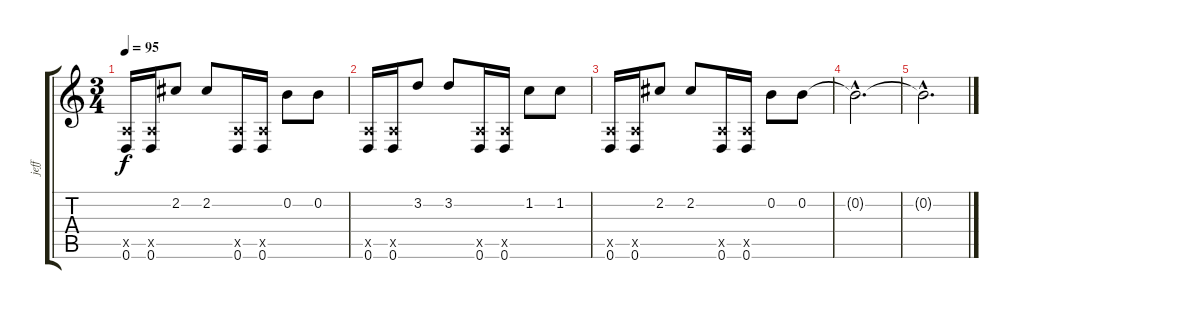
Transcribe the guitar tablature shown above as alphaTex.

\track ("jeff" "jeff") {instrument distortionguitar}
\staff {score tabs}
\tuning (E4 B3 G3 D3 A2 D2) {hide}
\ts (3 4)
\tempo 95
\clef g2
\ks c
(0.5{x} 0.6).16{dy f} (0.5{x} 0.6).16 2.2.8 2.2.8 (0.5{x} 0.6).16 (0.5{x} 0.6).16 0.2.8 0.2.8 |
(0.5{x} 0.6).16 (0.5{x} 0.6).16 3.2.8 3.2.8 (0.5{x} 0.6).16 (0.5{x} 0.6).16 1.2.8 1.2.8 |
(0.5{x} 0.6).16 (0.5{x} 0.6).16 2.2.8 2.2.8 (0.5{x} 0.6).16 (0.5{x} 0.6).16 0.2.8 0.2.8 |
0.2{hac t}.2{d volume 8} |
0.2{hac t}.2{d volume 0}
